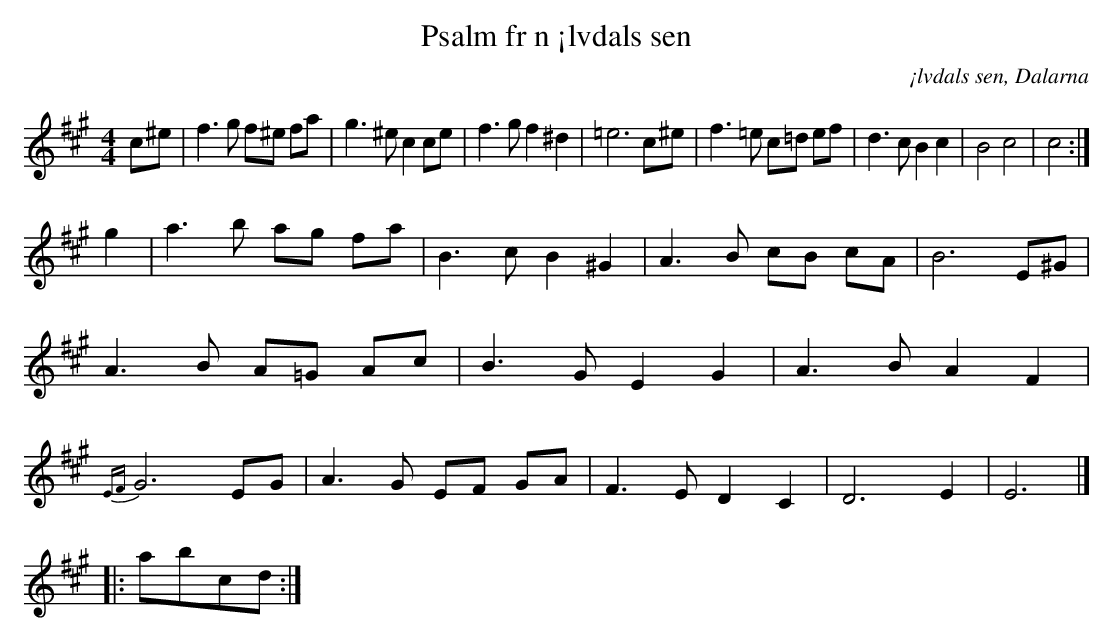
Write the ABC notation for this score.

X:1
T:Psalm fr n ¡lvdals sen
O:¡lvdals sen, Dalarna
M:4/4
L:1/8
K:A
c^e | f3 g f^e fa | g3 ^e c2 ce | f3 g f2 ^d2 | =e6 c^e | f3=e c=d ef | d3c B2 c2 | B4c4 | c4 :|]
g2 | a3b ag fa | B3cB2^G2 | A3B cB cA | B6E^G | A3B A=G Ac| B3G E2G2| A3BA2 F2| {EF}G6EG| A3G EF GA | F3ED2C2 | D6E2 | E6 |]
|: abcd :|
